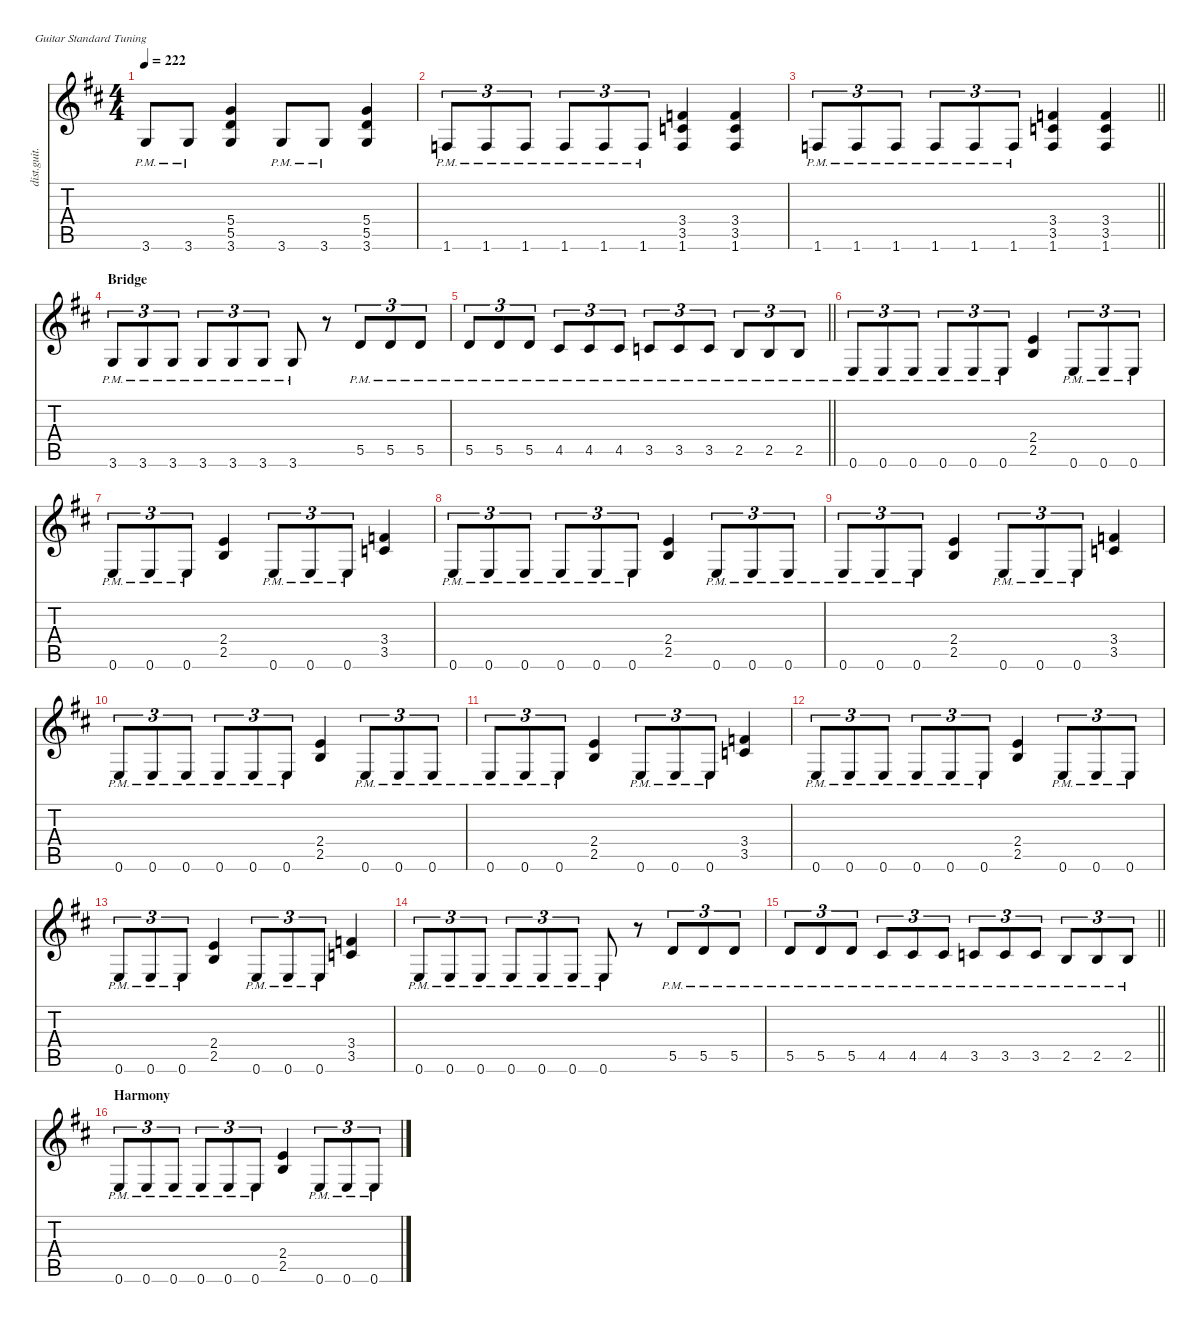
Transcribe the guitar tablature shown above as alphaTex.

\defaultSystemsLayout 4
\hideDynamics
\bracketExtendMode nobrackets
\otherSystemsTrackNameOrientation horizontal
\track ("Kirk Hammett (Rhythm)" "dist.guit.") {defaultSystemsLayout 8 instrument distortionguitar}
\staff {score tabs}
\tuning (E4 B3 G3 D3 A2 E2)
\ts (4 4)
\tempo 222
\clef g2
\ks bminor
3.6{pm acc forcenatural}.8{dy f beam Up} 3.6{pm acc forcenatural}.8{beam Up} (5.4{acc forcenatural} 5.5{acc forcenatural} 3.6{acc forcenatural}).4{beam Up} 3.6{pm acc forcenatural}.8{beam Up} 3.6{pm acc forcenatural}.8{beam Up} (5.4{acc forcenatural} 5.5{acc forcenatural} 3.6{acc forcenatural}).4{beam Up} |
1.6{pm acc forcenatural}.8{tu (3 2) beam Up} 1.6{pm acc forcenatural}.8{tu (3 2) beam Up} 1.6{pm acc forcenatural}.8{tu (3 2) beam Up} 1.6{pm acc forcenatural}.8{tu (3 2) beam Up} 1.6{pm acc forcenatural}.8{tu (3 2) beam Up} 1.6{pm acc forcenatural}.8{tu (3 2) beam Up} (3.4{acc forcenatural} 3.5{acc forcenatural} 1.6{acc forcenatural}).4{beam Up} (3.4{acc forcenatural} 3.5{acc forcenatural} 1.6{acc forcenatural}).4{beam Up} |
\barLineRight lightlight
1.6{pm acc forcenatural}.8{tu (3 2) beam Up} 1.6{pm acc forcenatural}.8{tu (3 2) beam Up} 1.6{pm acc forcenatural}.8{tu (3 2) beam Up} 1.6{pm acc forcenatural}.8{tu (3 2) beam Up} 1.6{pm acc forcenatural}.8{tu (3 2) beam Up} 1.6{pm acc forcenatural}.8{tu (3 2) beam Up} (3.4{acc forcenatural} 3.5{acc forcenatural} 1.6{acc forcenatural}).4{beam Up} (3.4{acc forcenatural} 3.5{acc forcenatural} 1.6{acc forcenatural}).4{beam Up} |
\section ("" "Bridge")
3.6{pm acc forcenatural}.8{tu (3 2) beam Up} 3.6{pm acc forcenatural}.8{tu (3 2) beam Up} 3.6{pm acc forcenatural}.8{tu (3 2) beam Up} 3.6{pm acc forcenatural}.8{tu (3 2) beam Up} 3.6{pm acc forcenatural}.8{tu (3 2) beam Up} 3.6{pm acc forcenatural}.8{tu (3 2) beam Up} 3.6{pm acc forcenatural}.8{beam Up} r.8{beam Up} 5.5{pm acc forcenatural}.8{tu (3 2) beam Up} 5.5{pm acc forcenatural}.8{tu (3 2) beam Up} 5.5{pm acc forcenatural}.8{tu (3 2) beam Up} |
\barLineRight lightlight
5.5{pm acc forcenatural}.8{tu (3 2) beam Up} 5.5{pm acc forcenatural}.8{tu (3 2) beam Up} 5.5{pm acc forcenatural}.8{tu (3 2) beam Up} 4.5{pm acc #}.8{tu (3 2) beam Up} 4.5{pm acc #}.8{tu (3 2) beam Up} 4.5{pm acc #}.8{tu (3 2) beam Up} 3.5{pm acc forcenatural}.8{tu (3 2) beam Up} 3.5{pm acc forcenatural}.8{tu (3 2) beam Up} 3.5{pm acc forcenatural}.8{tu (3 2) beam Up} 2.5{pm acc forcenatural}.8{tu (3 2) beam Up} 2.5{pm acc forcenatural}.8{tu (3 2) beam Up} 2.5{pm acc forcenatural}.8{tu (3 2) beam Up} |
0.6{pm acc forcenatural}.8{tu (3 2) beam Up} 0.6{pm acc forcenatural}.8{tu (3 2) beam Up} 0.6{pm acc forcenatural}.8{tu (3 2) beam Up} 0.6{pm acc forcenatural}.8{tu (3 2) beam Up} 0.6{pm acc forcenatural}.8{tu (3 2) beam Up} 0.6{pm acc forcenatural}.8{tu (3 2) beam Up} (2.4{acc forcenatural} 2.5{acc forcenatural}).4{beam Up} 0.6{pm acc forcenatural}.8{tu (3 2) beam Up} 0.6{pm acc forcenatural}.8{tu (3 2) beam Up} 0.6{pm acc forcenatural}.8{tu (3 2) beam Up} |
0.6{pm acc forcenatural}.8{tu (3 2) beam Up} 0.6{pm acc forcenatural}.8{tu (3 2) beam Up} 0.6{pm acc forcenatural}.8{tu (3 2) beam Up} (2.4{acc forcenatural} 2.5{acc forcenatural}).4{beam Up} 0.6{pm acc forcenatural}.8{tu (3 2) beam Up} 0.6{pm acc forcenatural}.8{tu (3 2) beam Up} 0.6{pm acc forcenatural}.8{tu (3 2) beam Up} (3.4{acc forcenatural} 3.5{acc forcenatural}).4{beam Up} |
0.6{pm acc forcenatural}.8{tu (3 2) beam Up} 0.6{pm acc forcenatural}.8{tu (3 2) beam Up} 0.6{pm acc forcenatural}.8{tu (3 2) beam Up} 0.6{pm acc forcenatural}.8{tu (3 2) beam Up} 0.6{pm acc forcenatural}.8{tu (3 2) beam Up} 0.6{pm acc forcenatural}.8{tu (3 2) beam Up} (2.4{acc forcenatural} 2.5{acc forcenatural}).4{beam Up} 0.6{pm acc forcenatural}.8{tu (3 2) beam Up} 0.6{pm acc forcenatural}.8{tu (3 2) beam Up} 0.6{pm acc forcenatural}.8{tu (3 2) beam Up} |
0.6{pm acc forcenatural}.8{tu (3 2) beam Up} 0.6{pm acc forcenatural}.8{tu (3 2) beam Up} 0.6{pm acc forcenatural}.8{tu (3 2) beam Up} (2.4{acc forcenatural} 2.5{acc forcenatural}).4{beam Up} 0.6{pm acc forcenatural}.8{tu (3 2) beam Up} 0.6{pm acc forcenatural}.8{tu (3 2) beam Up} 0.6{pm acc forcenatural}.8{tu (3 2) beam Up} (3.4{acc forcenatural} 3.5{acc forcenatural}).4{beam Up} |
0.6{pm acc forcenatural}.8{tu (3 2) beam Up} 0.6{pm acc forcenatural}.8{tu (3 2) beam Up} 0.6{pm acc forcenatural}.8{tu (3 2) beam Up} 0.6{pm acc forcenatural}.8{tu (3 2) beam Up} 0.6{pm acc forcenatural}.8{tu (3 2) beam Up} 0.6{pm acc forcenatural}.8{tu (3 2) beam Up} (2.4{acc forcenatural} 2.5{acc forcenatural}).4{beam Up} 0.6{pm acc forcenatural}.8{tu (3 2) beam Up} 0.6{pm acc forcenatural}.8{tu (3 2) beam Up} 0.6{pm acc forcenatural}.8{tu (3 2) beam Up} |
0.6{pm acc forcenatural}.8{tu (3 2) beam Up} 0.6{pm acc forcenatural}.8{tu (3 2) beam Up} 0.6{pm acc forcenatural}.8{tu (3 2) beam Up} (2.4{acc forcenatural} 2.5{acc forcenatural}).4{beam Up} 0.6{pm acc forcenatural}.8{tu (3 2) beam Up} 0.6{pm acc forcenatural}.8{tu (3 2) beam Up} 0.6{pm acc forcenatural}.8{tu (3 2) beam Up} (3.4{acc forcenatural} 3.5{acc forcenatural}).4{beam Up} |
0.6{pm acc forcenatural}.8{tu (3 2) beam Up} 0.6{pm acc forcenatural}.8{tu (3 2) beam Up} 0.6{pm acc forcenatural}.8{tu (3 2) beam Up} 0.6{pm acc forcenatural}.8{tu (3 2) beam Up} 0.6{pm acc forcenatural}.8{tu (3 2) beam Up} 0.6{pm acc forcenatural}.8{tu (3 2) beam Up} (2.4{acc forcenatural} 2.5{acc forcenatural}).4{beam Up} 0.6{pm acc forcenatural}.8{tu (3 2) beam Up} 0.6{pm acc forcenatural}.8{tu (3 2) beam Up} 0.6{pm acc forcenatural}.8{tu (3 2) beam Up} |
0.6{pm acc forcenatural}.8{tu (3 2) beam Up} 0.6{pm acc forcenatural}.8{tu (3 2) beam Up} 0.6{pm acc forcenatural}.8{tu (3 2) beam Up} (2.4{acc forcenatural} 2.5{acc forcenatural}).4{beam Up} 0.6{pm acc forcenatural}.8{tu (3 2) beam Up} 0.6{pm acc forcenatural}.8{tu (3 2) beam Up} 0.6{pm acc forcenatural}.8{tu (3 2) beam Up} (3.4{acc forcenatural} 3.5{acc forcenatural}).4{beam Up} |
0.6{pm acc forcenatural}.8{tu (3 2) beam Up} 0.6{pm acc forcenatural}.8{tu (3 2) beam Up} 0.6{pm acc forcenatural}.8{tu (3 2) beam Up} 0.6{pm acc forcenatural}.8{tu (3 2) beam Up} 0.6{pm acc forcenatural}.8{tu (3 2) beam Up} 0.6{pm acc forcenatural}.8{tu (3 2) beam Up} 0.6{pm acc forcenatural}.8{beam Up} r.8{beam Up} 5.5{pm acc forcenatural}.8{tu (3 2) beam Up} 5.5{pm acc forcenatural}.8{tu (3 2) beam Up} 5.5{pm acc forcenatural}.8{tu (3 2) beam Up} |
\barLineRight lightlight
5.5{pm acc forcenatural}.8{tu (3 2) beam Up} 5.5{pm acc forcenatural}.8{tu (3 2) beam Up} 5.5{pm acc forcenatural}.8{tu (3 2) beam Up} 4.5{pm acc #}.8{tu (3 2) beam Up} 4.5{pm acc #}.8{tu (3 2) beam Up} 4.5{pm acc #}.8{tu (3 2) beam Up} 3.5{pm acc forcenatural}.8{tu (3 2) beam Up} 3.5{pm acc forcenatural}.8{tu (3 2) beam Up} 3.5{pm acc forcenatural}.8{tu (3 2) beam Up} 2.5{pm acc forcenatural}.8{tu (3 2) beam Up} 2.5{pm acc forcenatural}.8{tu (3 2) beam Up} 2.5{pm acc forcenatural}.8{tu (3 2) beam Up} |
\section ("" "Harmony")
0.6{pm acc forcenatural}.8{tu (3 2) beam Up} 0.6{pm acc forcenatural}.8{tu (3 2) beam Up} 0.6{pm acc forcenatural}.8{tu (3 2) beam Up} 0.6{pm acc forcenatural}.8{tu (3 2) beam Up} 0.6{pm acc forcenatural}.8{tu (3 2) beam Up} 0.6{pm acc forcenatural}.8{tu (3 2) beam Up} (2.4{acc forcenatural} 2.5{acc forcenatural}).4{beam Up} 0.6{pm acc forcenatural}.8{tu (3 2) beam Up} 0.6{pm acc forcenatural}.8{tu (3 2) beam Up} 0.6{pm acc forcenatural}.8{tu (3 2) beam Up}
